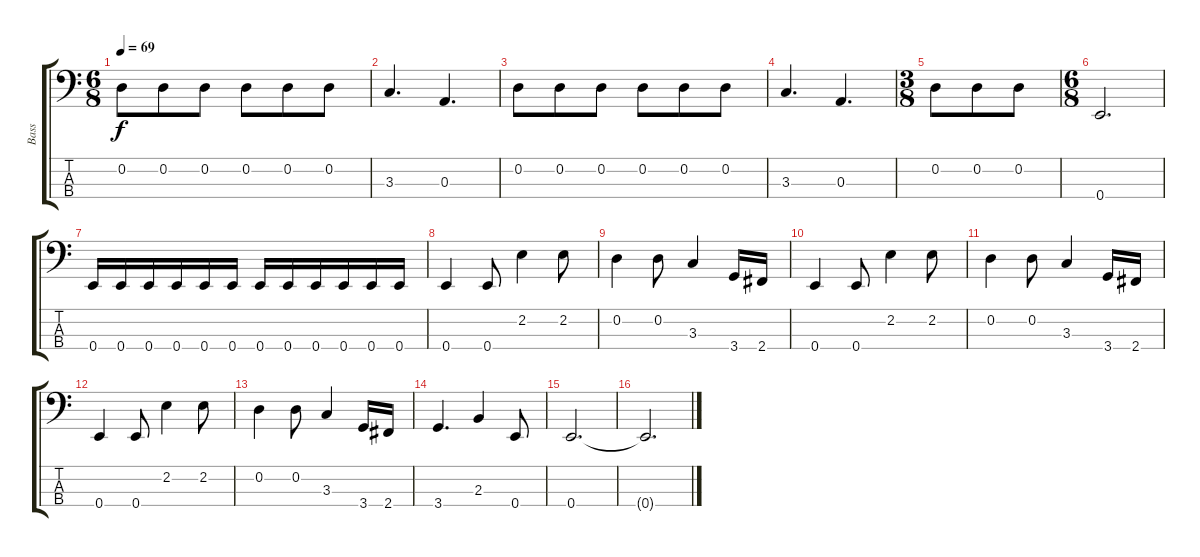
\track ("Bass" "Bass") {instrument electricbasspick}
\staff {score tabs}
\tuning (G2 D2 A1 E1) {hide}
\ts (6 8)
\tempo 69
\clef f4
\ks c
0.2.8{dy f} 0.2.8 0.2.8 0.2.8 0.2.8 0.2.8 |
3.3.4{d} 0.3.4{d} |
0.2.8 0.2.8 0.2.8 0.2.8 0.2.8 0.2.8 |
3.3.4{d} 0.3.4{d} |
\ts (3 8)
0.2.8 0.2.8 0.2.8 |
\ts (6 8)
0.4.2{d} |
0.4.16 0.4.16 0.4.16 0.4.16 0.4.16 0.4.16 0.4.16 0.4.16 0.4.16 0.4.16 0.4.16 0.4.16 |
0.4.4 0.4.8 2.2.4 2.2.8 |
0.2.4 0.2.8 3.3.4 3.4.16 2.4.16 |
0.4.4 0.4.8 2.2.4 2.2.8 |
0.2.4 0.2.8 3.3.4 3.4.16 2.4.16 |
0.4.4 0.4.8 2.2.4 2.2.8 |
0.2.4 0.2.8 3.3.4 3.4.16 2.4.16 |
3.4.4{d} 2.3.4 0.4.8 |
0.4.2{d} |
0.4{t}.2{d}
